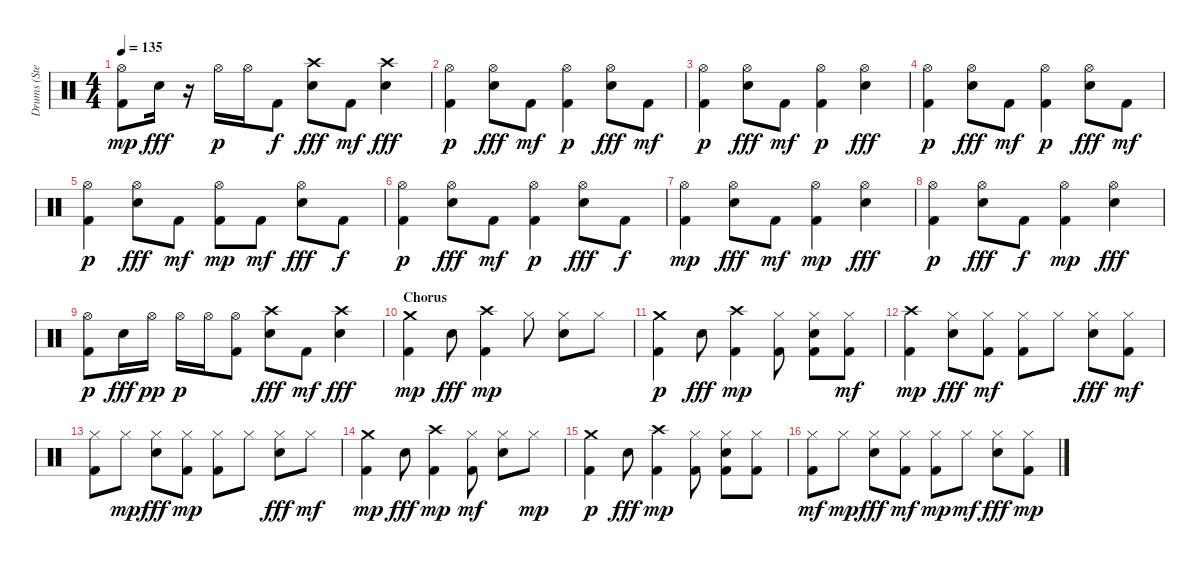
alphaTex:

\track ("Drums (Steven)" "Drums (Ste") {instrument percussion}
\staff {score}
\articulation defaults
\ts (4 4)
\tempo 135
\clef neutral
\ks c
("Kick (hit) 2" "Hi-Hat (open)").8{dy mp} "Electric Snare (hit)".16{dy fff} r.16 "Hi-Hat (open)".16{dy p} "Hi-Hat (open)".16 "Kick (hit) 2".8{dy f} ("Crash high (hit)" "Electric Snare (hit)").8{dy fff} "Kick (hit) 2".8{dy mf} ("Crash high (hit)" "Electric Snare (hit)").4{dy fff} |
("Kick (hit) 2" "Hi-Hat (open)").4{dy p} ("Hi-Hat (open)" "Electric Snare (hit)").8{dy fff} "Kick (hit) 2".8{dy mf} ("Kick (hit) 2" "Hi-Hat (open)").4{dy p} ("Hi-Hat (open)" "Electric Snare (hit)").8{dy fff} "Kick (hit) 2".8{dy mf} |
("Kick (hit) 2" "Hi-Hat (open)").4{dy p} ("Hi-Hat (open)" "Electric Snare (hit)").8{dy fff} "Kick (hit) 2".8{dy mf} ("Kick (hit) 2" "Hi-Hat (open)").4{dy p} ("Hi-Hat (open)" "Electric Snare (hit)").4{dy fff} |
("Kick (hit) 2" "Hi-Hat (open)").4{dy p} ("Hi-Hat (open)" "Electric Snare (hit)").8{dy fff} "Kick (hit) 2".8{dy mf} ("Kick (hit) 2" "Hi-Hat (open)").4{dy p} ("Hi-Hat (open)" "Electric Snare (hit)").8{dy fff} "Kick (hit) 2".8{dy mf} |
("Kick (hit) 2" "Hi-Hat (open)").4{dy p} ("Hi-Hat (open)" "Electric Snare (hit)").8{dy fff} "Kick (hit) 2".8{dy mf} ("Kick (hit) 2" "Hi-Hat (open)").8{dy mp} "Kick (hit) 2".8{dy mf} ("Hi-Hat (open)" "Electric Snare (hit)").8{dy fff} "Kick (hit) 2".8{dy f} |
("Kick (hit) 2" "Hi-Hat (open)").4{dy p} ("Hi-Hat (open)" "Electric Snare (hit)").8{dy fff} "Kick (hit) 2".8{dy mf} ("Kick (hit) 2" "Hi-Hat (open)").4{dy p} ("Hi-Hat (open)" "Electric Snare (hit)").8{dy fff} "Kick (hit) 2".8{dy f} |
("Kick (hit) 2" "Hi-Hat (open)").4{dy mp} ("Hi-Hat (open)" "Electric Snare (hit)").8{dy fff} "Kick (hit) 2".8{dy mf} ("Kick (hit) 2" "Hi-Hat (open)").4{dy mp} ("Hi-Hat (open)" "Electric Snare (hit)").4{dy fff} |
("Kick (hit) 2" "Hi-Hat (open)").4{dy p} ("Hi-Hat (open)" "Electric Snare (hit)").8{dy fff} "Kick (hit) 2".8{dy f} ("Kick (hit) 2" "Hi-Hat (open)").4{dy mp} ("Hi-Hat (open)" "Electric Snare (hit)").4{dy fff} |
("Kick (hit) 2" "Hi-Hat (open)").8{dy p} "Electric Snare (hit)".16{dy fff} "Hi-Hat (open)".16{dy pp} "Hi-Hat (open)".16{dy p} "Hi-Hat (open)".16 ("Kick (hit) 2" "Hi-Hat (open)").8 ("Crash high (hit)" "Electric Snare (hit)").8{dy fff} "Kick (hit) 2".8{dy mf} ("Crash high (hit)" "Electric Snare (hit)").4{dy fff} |
\section ("" "Chorus")
("Kick (hit) 2" "Crash medium (hit)").4{dy mp} "Electric Snare (hit)".8{dy fff} ("Kick (hit) 2" "Crash high (hit)").4{dy mp} "Hi-Hat (closed)".8 ("Hi-Hat (closed)" "Electric Snare (hit)").8 "Hi-Hat (closed)".8 |
("Kick (hit) 2" "Crash medium (hit)").4{dy p} "Electric Snare (hit)".8{dy fff} ("Kick (hit) 2" "Crash high (hit)").4{dy mp} ("Kick (hit) 2" "Hi-Hat (closed)").8 ("Kick (hit) 2" "Hi-Hat (closed)" "Electric Snare (hit)").8 ("Kick (hit) 2" "Hi-Hat (closed)").8{dy mf} |
("Kick (hit) 2" "Crash high (hit)").4{dy mp} ("Hi-Hat (closed)" "Electric Snare (hit)").8{dy fff} ("Kick (hit) 2" "Hi-Hat (closed)").8{dy mf} ("Kick (hit) 2" "Hi-Hat (closed)").8 "Hi-Hat (closed)".8 ("Hi-Hat (closed)" "Electric Snare (hit)").8{dy fff} ("Kick (hit) 2" "Hi-Hat (closed)").8{dy mf} |
("Kick (hit) 2" "Hi-Hat (closed)").8 "Hi-Hat (closed)".8{dy mp} ("Hi-Hat (closed)" "Electric Snare (hit)").8{dy fff} ("Kick (hit) 2" "Hi-Hat (closed)").8{dy mp} ("Kick (hit) 2" "Hi-Hat (closed)").8 "Hi-Hat (closed)".8 ("Hi-Hat (closed)" "Electric Snare (hit)").8{dy fff} "Hi-Hat (closed)".8{dy mf} |
("Kick (hit) 2" "Crash medium (hit)").4{dy mp} "Electric Snare (hit)".8{dy fff} ("Kick (hit) 2" "Crash high (hit)").4{dy mp} ("Kick (hit) 2" "Hi-Hat (closed)").8{dy mf} ("Hi-Hat (closed)" "Electric Snare (hit)").8 "Hi-Hat (closed)".8{dy mp} |
("Kick (hit) 2" "Crash medium (hit)").4{dy p} "Electric Snare (hit)".8{dy fff} ("Kick (hit) 2" "Crash high (hit)").4{dy mp} ("Kick (hit) 2" "Hi-Hat (closed)").8 ("Kick (hit) 2" "Hi-Hat (closed)" "Electric Snare (hit)").8 ("Kick (hit) 2" "Hi-Hat (closed)").8 |
("Kick (hit) 2" "Hi-Hat (closed)").8{dy mf} "Hi-Hat (closed)".8{dy mp} ("Hi-Hat (closed)" "Electric Snare (hit)").8{dy fff} ("Kick (hit) 2" "Hi-Hat (closed)").8{dy mf} ("Kick (hit) 2" "Hi-Hat (closed)").8{dy mp} "Hi-Hat (closed)".8{dy mf} ("Hi-Hat (closed)" "Electric Snare (hit)").8{dy fff} ("Kick (hit) 2" "Hi-Hat (closed)").8{dy mp}
